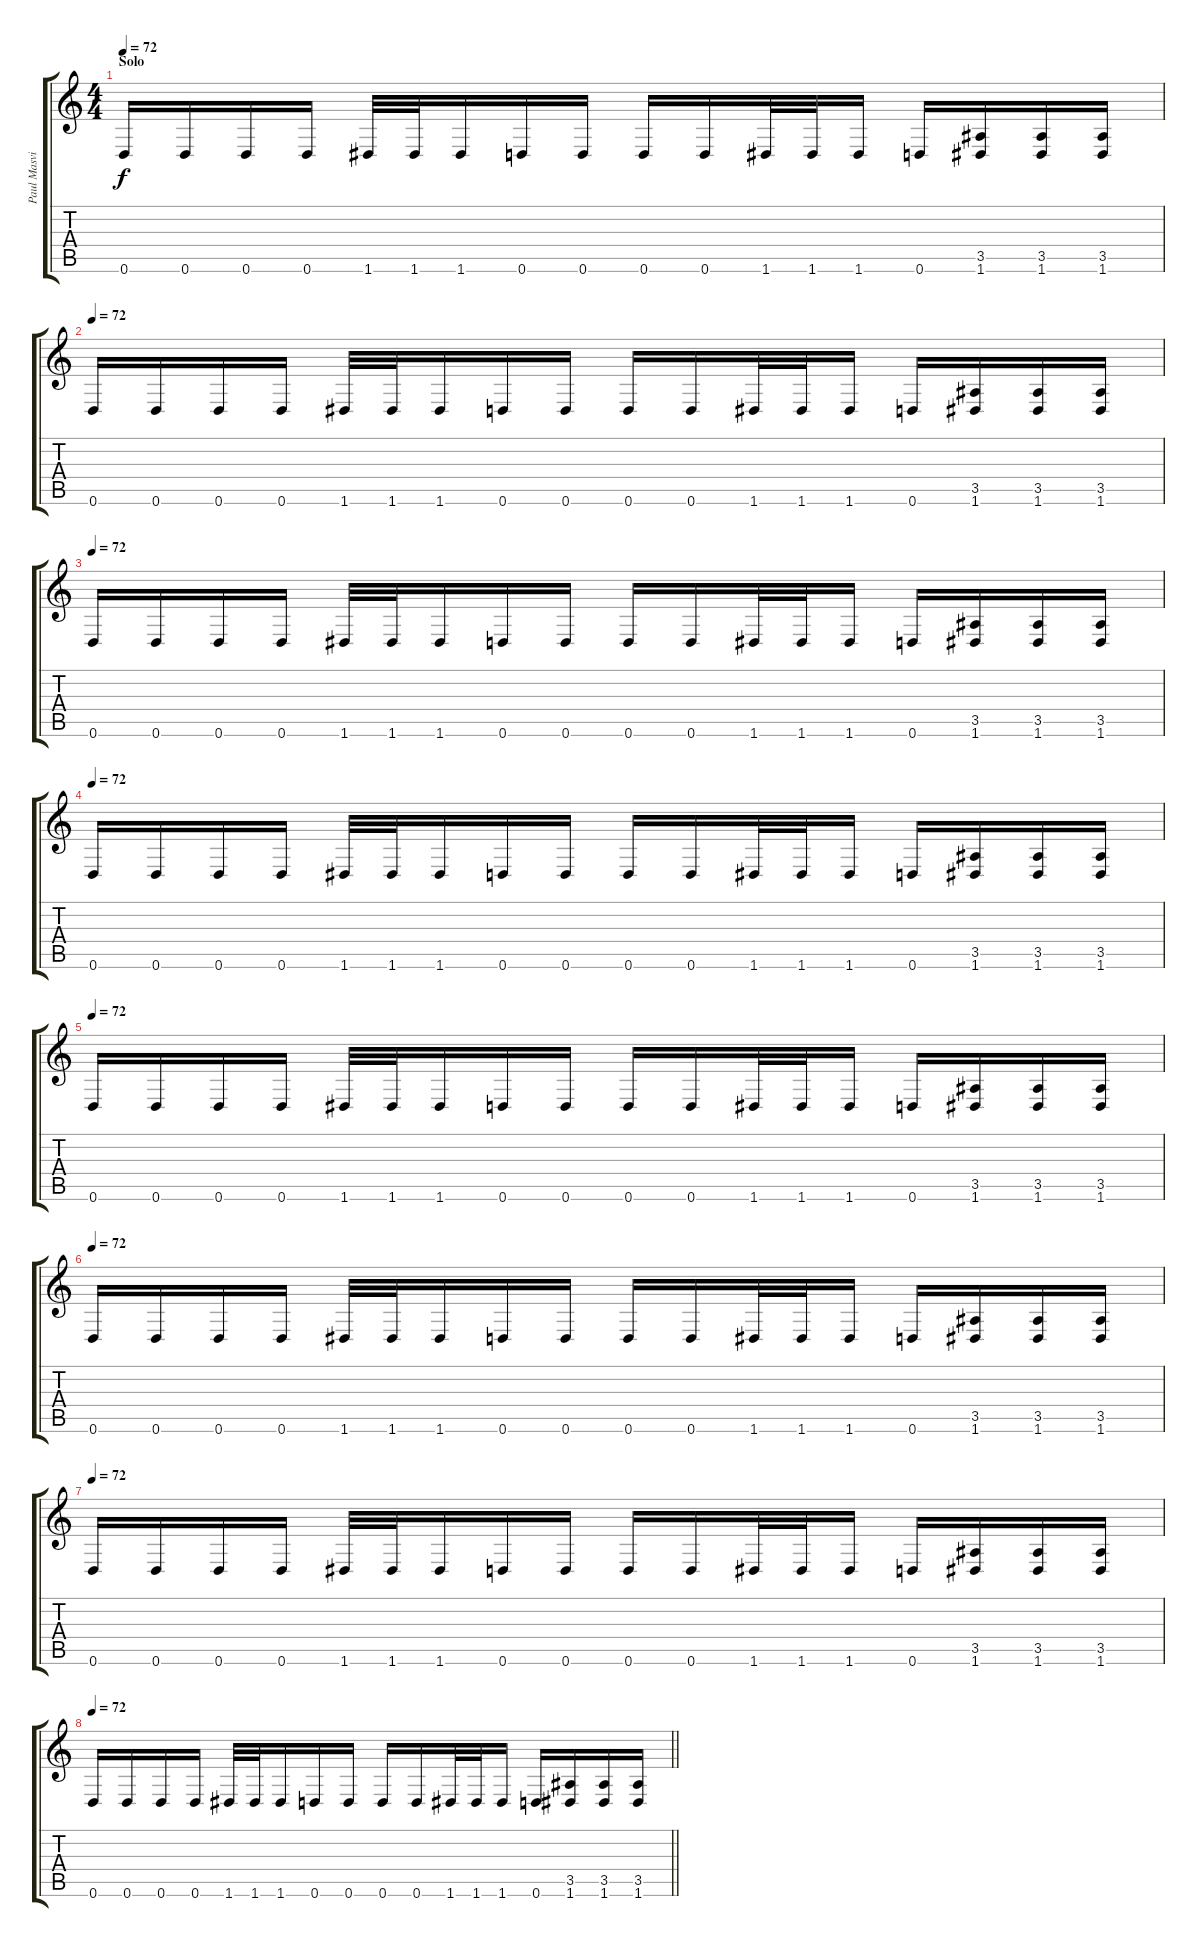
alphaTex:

\track ("Paul Masvidal" "Paul Masvi") {instrument distortionguitar}
\staff {score tabs}
\tuning (D4 A3 F3 C3 G2 D2) {hide}
\ts (4 4)
\section ("" "Solo")
\tempo 72
\clef g2
\ks c
0.6.16{dy f} 0.6.16 0.6.16 0.6.16 1.6.32 1.6.32 1.6.16 0.6.16 0.6.16 0.6.16 0.6.16 1.6.32 1.6.32 1.6.16 0.6.16 (3.5 1.6).16 (3.5 1.6).16 (3.5 1.6).16 |
\tempo 72
0.6.16 0.6.16 0.6.16 0.6.16 1.6.32 1.6.32 1.6.16 0.6.16 0.6.16 0.6.16 0.6.16 1.6.32 1.6.32 1.6.16 0.6.16 (3.5 1.6).16 (3.5 1.6).16 (3.5 1.6).16 |
\tempo 72
0.6.16 0.6.16 0.6.16 0.6.16 1.6.32 1.6.32 1.6.16 0.6.16 0.6.16 0.6.16 0.6.16 1.6.32 1.6.32 1.6.16 0.6.16 (3.5 1.6).16 (3.5 1.6).16 (3.5 1.6).16 |
\tempo 72
0.6.16 0.6.16 0.6.16 0.6.16 1.6.32 1.6.32 1.6.16 0.6.16 0.6.16 0.6.16 0.6.16 1.6.32 1.6.32 1.6.16 0.6.16 (3.5 1.6).16 (3.5 1.6).16 (3.5 1.6).16 |
\tempo 72
0.6.16 0.6.16 0.6.16 0.6.16 1.6.32 1.6.32 1.6.16 0.6.16 0.6.16 0.6.16 0.6.16 1.6.32 1.6.32 1.6.16 0.6.16 (3.5 1.6).16 (3.5 1.6).16 (3.5 1.6).16 |
\tempo 72
0.6.16 0.6.16 0.6.16 0.6.16 1.6.32 1.6.32 1.6.16 0.6.16 0.6.16 0.6.16 0.6.16 1.6.32 1.6.32 1.6.16 0.6.16 (3.5 1.6).16 (3.5 1.6).16 (3.5 1.6).16 |
\tempo 72
0.6.16 0.6.16 0.6.16 0.6.16 1.6.32 1.6.32 1.6.16 0.6.16 0.6.16 0.6.16 0.6.16 1.6.32 1.6.32 1.6.16 0.6.16 (3.5 1.6).16 (3.5 1.6).16 (3.5 1.6).16 |
\tempo 72
\barLineRight lightlight
0.6.16 0.6.16 0.6.16 0.6.16 1.6.32 1.6.32 1.6.16 0.6.16 0.6.16 0.6.16 0.6.16 1.6.32 1.6.32 1.6.16 0.6.16 (3.5 1.6).16 (3.5 1.6).16 (3.5 1.6).16
